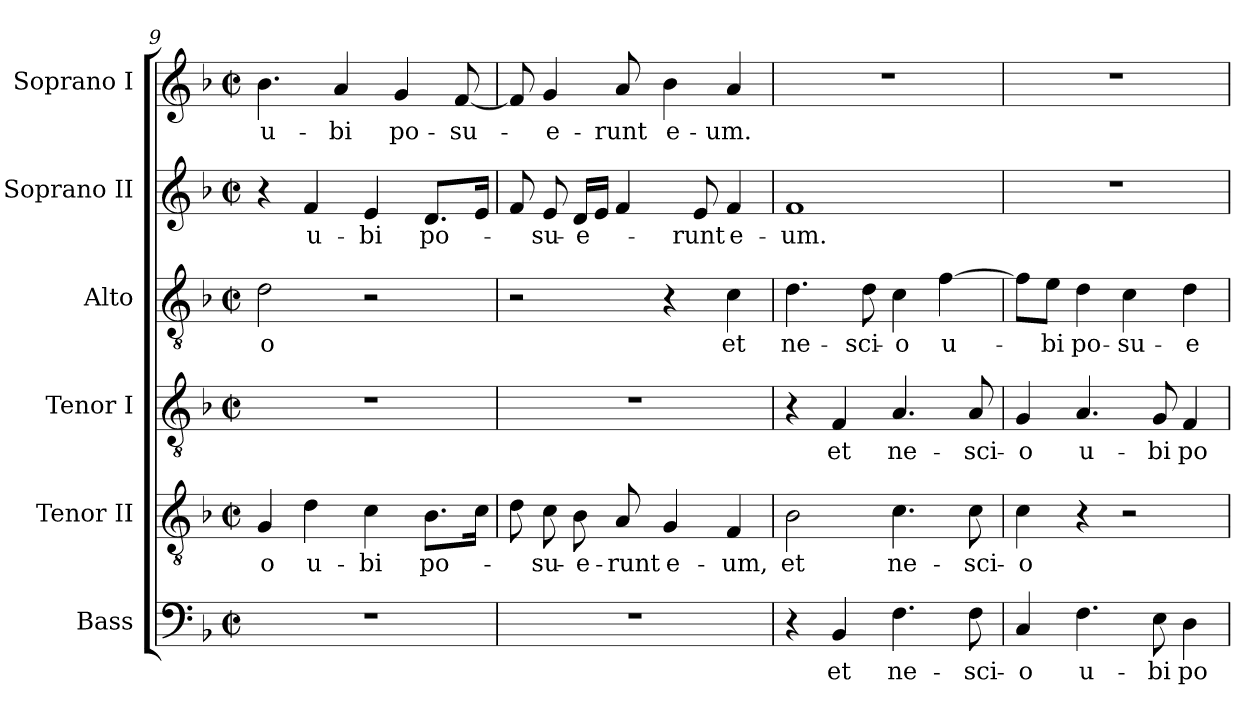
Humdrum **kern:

**kern	**text	**kern	**text	**kern	**text	**kern	**text	**kern	**text	**kern	**text
*part6	*part6	*part5	*part5	*part4	*part4	*part3	*part3	*part2	*part2	*part1	*part1
*staff6	*staff6	*staff5	*staff5	*staff4	*staff4	*staff3	*staff3	*staff2	*staff2	*staff1	*staff1
*I"Bass	*	*I"Tenor II	*	*I"Tenor I	*	*I"Alto	*	*I"Soprano II	*	*I"Soprano I	*
*I'B.	*	*I'T. II	*	*I'T.	*	*I'A.	*	*	*	*	*
*clefF4	*	*clefGv2	*	*clefGv2	*	*clefGv2	*	*clefG2	*	*clefG2	*
*	*	*ITrd7c12	*	*ITrd7c12	*	*	*	*	*	*	*
*k[b-]	*	*k[b-]	*	*k[b-]	*	*k[b-]	*	*k[b-]	*	*k[b-]	*
*F:	*	*F:	*	*F:	*	*F:	*	*F:	*	*F:	*
*M2/2	*	*M2/2	*	*M2/2	*	*M2/2	*	*M2/2	*	*M2/2	*
*met(c|)	*	*met(c|)	*	*met(c|)	*	*met(c|)	*	*met(c|)	*	*met(c|)	*
=9	=9	=9	=9	=9	=9	=9	=9	=9	=9	=9	=9
!	!	!	!LO:LY:b:color=#000000	!	!	!	!	!	!	!	!
!	!	!	!	!	!	!	!LO:LY:b:color=#000000	!	!	!	!
!	!	!	!	!	!	!	!	!	!	!	!LO:LY:b:color=#000000
1r	.	4GGi/	-o	1r	.	2di\	-o	4r	.	4.b-i\	u-
!	!	!	!LO:LY:b:color=#000000	!	!	!	!	!	!	!	!
!	!	!	!	!	!	!	!	!	!LO:LY:b:color=#000000	!	!
.	.	4Di\	u-	.	.	.	.	4fi/	u-	.	.
!	!	!	!	!	!	!	!	!	!	!	!LO:LY:b:color=#000000
.	.	.	.	.	.	.	.	.	.	4ai/	-bi
!	!	!	!LO:LY:b:color=#000000	!	!	!	!	!	!	!	!
!	!	!	!	!	!	!	!	!	!LO:LY:b:color=#000000	!	!
.	.	4Ci\	-bi	.	.	2r	.	4ei/	-bi	.	.
!	!	!	!	!	!	!	!	!	!	!	!LO:LY:b:color=#000000
.	.	.	.	.	.	.	.	.	.	4gi/	po-
!	!	!	!LO:LY:b:color=#000000	!	!	!	!	!	!	!	!
!	!	!	!	!	!	!	!	!	!LO:LY:b:color=#000000	!	!
.	.	8.BB-i\L	po-	.	.	.	.	8.di/L	po-	.	.
!	!	!	!	!	!	!	!	!	!	!	!LO:LY:b:color=#000000
.	.	.	.	.	.	.	.	.	.	[<8fi/	-su-
.	.	16Ci\Jk	.	.	.	.	.	16ei/Jk	.	.	.
=10	=10	=10	=10	=10	=10	=10	=10	=10	=10	=10	=10
1r	.	8Di\	.	1r	.	2r	.	8fi/	.	8fi/]	.
!	!	!	!LO:LY:b:color=#000000	!	!	!	!	!	!	!	!
!	!	!	!	!	!	!	!	!	!LO:LY:b:color=#000000	!	!
!	!	!	!	!	!	!	!	!	!	!	!LO:LY:b:color=#000000
.	.	8Ci\	-su-	.	.	.	.	8ei/	-su-	4gi/	-e-
!	!	!	!LO:LY:b:color=#000000	!	!	!	!	!	!	!	!
!	!	!	!	!	!	!	!	!	!LO:LY:b:color=#000000	!	!
.	.	8BB-i\	-e-	.	.	.	.	16di/LL	-e-	.	.
.	.	.	.	.	.	.	.	16ei/JJ	.	.	.
!	!	!	!LO:LY:b:color=#000000	!	!	!	!	!	!	!	!
!	!	!	!	!	!	!	!	!	!	!	!LO:LY:b:color=#000000
.	.	8AAi/	-runt	.	.	.	.	4fi/	.	8ai/	-runt
!	!	!	!LO:LY:b:color=#000000	!	!	!	!	!	!	!	!
!	!	!	!	!	!	!	!	!	!	!	!LO:LY:b:color=#000000
.	.	4GGi/	e-	.	.	4r	.	.	.	4b-i\	e-
!	!	!	!	!	!	!	!	!	!LO:LY:b:color=#000000	!	!
.	.	.	.	.	.	.	.	8ei/	-runt	.	.
!	!	!	!LO:LY:b:color=#000000	!	!	!	!	!	!	!	!
!	!	!	!	!	!	!	!LO:LY:b:color=#000000	!	!	!	!
!	!	!	!	!	!	!	!	!	!LO:LY:b:color=#000000	!	!
!	!	!	!	!	!	!	!	!	!	!	!LO:LY:b:color=#000000
.	.	4FFi/	-um,	.	.	4ci\	et	4fi/	e-	4ai/	-um.
!!LO:PB:g=z
=11	=11	=11	=11	=11	=11	=11	=11	=11	=11	=11	=11
!	!	!	!LO:LY:b:color=#000000	!	!	!	!	!	!	!	!
!	!	!	!	!	!	!	!LO:LY:b:color=#000000	!	!	!	!
!	!	!	!	!	!	!	!	!	!LO:LY:b:color=#000000	!	!
4r	.	2BB-i\	et	4r	.	4.di\	ne-	1fi	-um.	1r	.
!	!LO:LY:b:color=#000000	!	!	!	!	!	!	!	!	!	!
!	!	!	!	!	!LO:LY:b:color=#000000	!	!	!	!	!	!
4BB-i/	et	.	.	4FFi/	et	.	.	.	.	.	.
!	!	!	!	!	!	!	!LO:LY:b:color=#000000	!	!	!	!
.	.	.	.	.	.	8di\	-sci-	.	.	.	.
!	!LO:LY:b:color=#000000	!	!	!	!	!	!	!	!	!	!
!	!	!	!LO:LY:b:color=#000000	!	!	!	!	!	!	!	!
!	!	!	!	!	!LO:LY:b:color=#000000	!	!	!	!	!	!
!	!	!	!	!	!	!	!LO:LY:b:color=#000000	!	!	!	!
4.Fi\	ne-	4.Ci\	ne-	4.AAi/	ne-	4ci\	-o	.	.	.	.
!	!	!	!	!	!	!	!LO:LY:b:color=#000000	!	!	!	!
.	.	.	.	.	.	[>4fi\	u-	.	.	.	.
!	!LO:LY:b:color=#000000	!	!	!	!	!	!	!	!	!	!
!	!	!	!LO:LY:b:color=#000000	!	!	!	!	!	!	!	!
!	!	!	!	!	!LO:LY:b:color=#000000	!	!	!	!	!	!
8Fi\	-sci-	8Ci\	-sci-	8AAi/	-sci-	.	.	.	.	.	.
=12	=12	=12	=12	=12	=12	=12	=12	=12	=12	=12	=12
!	!LO:LY:b:color=#000000	!	!	!	!	!	!	!	!	!	!
!	!	!	!LO:LY:b:color=#000000	!	!	!	!	!	!	!	!
!	!	!	!	!	!LO:LY:b:color=#000000	!	!	!	!	!	!
4Ci/	-o	4Ci\	-o	4GGi/	-o	8fi\L]	.	1r	.	1r	.
!	!	!	!	!	!	!	!LO:LY:b:color=#000000	!	!	!	!
.	.	.	.	.	.	8ei\J	-bi	.	.	.	.
!	!LO:LY:b:color=#000000	!	!	!	!	!	!	!	!	!	!
!	!	!	!	!	!LO:LY:b:color=#000000	!	!	!	!	!	!
!	!	!	!	!	!	!	!LO:LY:b:color=#000000	!	!	!	!
4.Fi\	u-	4r	.	4.AAi/	u-	4di\	po-	.	.	.	.
!	!	!	!	!	!	!	!LO:LY:b:color=#000000	!	!	!	!
.	.	2r	.	.	.	4ci\	-su-	.	.	.	.
!	!LO:LY:b:color=#000000	!	!	!	!	!	!	!	!	!	!
!	!	!	!	!	!LO:LY:b:color=#000000	!	!	!	!	!	!
8Ei\	-bi	.	.	8GGi/	-bi	.	.	.	.	.	.
!	!LO:LY:b:color=#000000	!	!	!	!	!	!	!	!	!	!
!	!	!	!	!	!LO:LY:b:color=#000000	!	!	!	!	!	!
!	!	!	!	!	!	!	!LO:LY:b:color=#000000	!	!	!	!
4Di\	po-	.	.	4FFi/	po-	4di\	-e-	.	.	.	.
=	=	=	=	=	=	=	=	=	=	=	=
*-	*-	*-	*-	*-	*-	*-	*-	*-	*-	*-	*-
